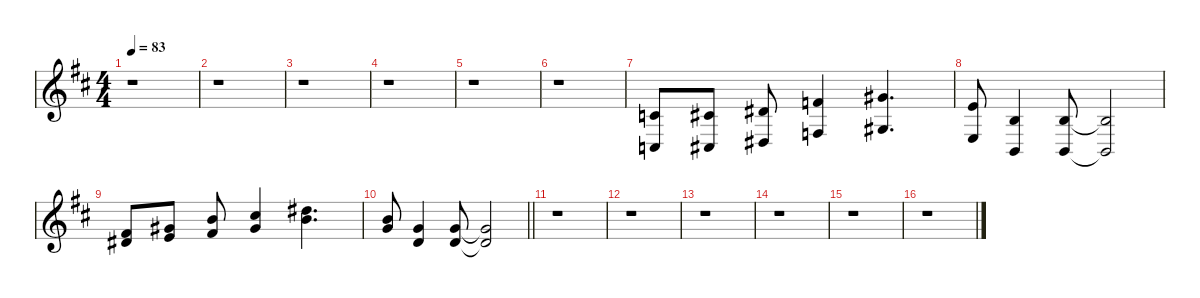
\defaultSystemsLayout 4
\hideDynamics
\bracketExtendMode nobrackets
\singleTrackTrackNamePolicy hidden
\multiTrackTrackNamePolicy hidden
\firstSystemTrackNameMode fullname
\firstSystemTrackNameOrientation horizontal
\otherSystemsTrackNameOrientation horizontal
\track ("Voix" "led.synth.") {defaultSystemsLayout 4 instrument lead3calliope}
\staff {score}
\tuning (E4 B3 G3 D3 A2 E2)
\ts (4 4)
\tempo 83
\clef g2
\ks bminor
r.1{dy f beam Down} |
r.1{beam Down} |
r.1{beam Down} |
r.1{beam Down} |
r.1{beam Down} |
r.1{beam Down} |
(5.3{acc forcenatural} 3.5{acc forcenatural}).8{beam Up} (6.3{acc #} 4.5{acc #}).8{beam Up} (8.3{acc #} 6.5{acc #}).8{beam Up} (6.2{acc forcenatural} 3.4{acc forcenatural}).4{beam Up} (9.2{acc #} 6.4{acc #}).4{d beam Up} |
(5.2{acc forcenatural} 2.4{acc forcenatural}).8{beam Up} (4.3{acc forcenatural} 2.5{acc forcenatural}).4{beam Up} (4.3{acc forcenatural} 2.5{acc forcenatural}).8{beam Up} (4.3{t acc forcenatural} 2.5{t acc forcenatural}).2{beam Up} |
(7.2{acc #} 8.3{acc #}).8{beam Up} (9.2{acc #} 9.3{acc forcenatural}).8{beam Up} (7.1{acc forcenatural} 11.3{acc #}).8{beam Up} (9.1{acc #} 9.2{acc #}).4{beam Up} (11.1{acc #} 12.2{acc forcenatural}).4{d beam Down} |
\barLineRight lightlight
(7.1{acc forcenatural} 8.2{acc forcenatural}).8{beam Up} (8.2{acc forcenatural} 7.3{acc forcenatural}).4{beam Up} (8.2{acc forcenatural} 7.3{acc forcenatural}).8{beam Up} (8.2{t acc forcenatural} 7.3{t acc forcenatural}).2{beam Up} |
r.1{beam Down} |
r.1{beam Down} |
r.1{beam Down} |
r.1{beam Down} |
r.1{beam Down} |
r.1{beam Down}
